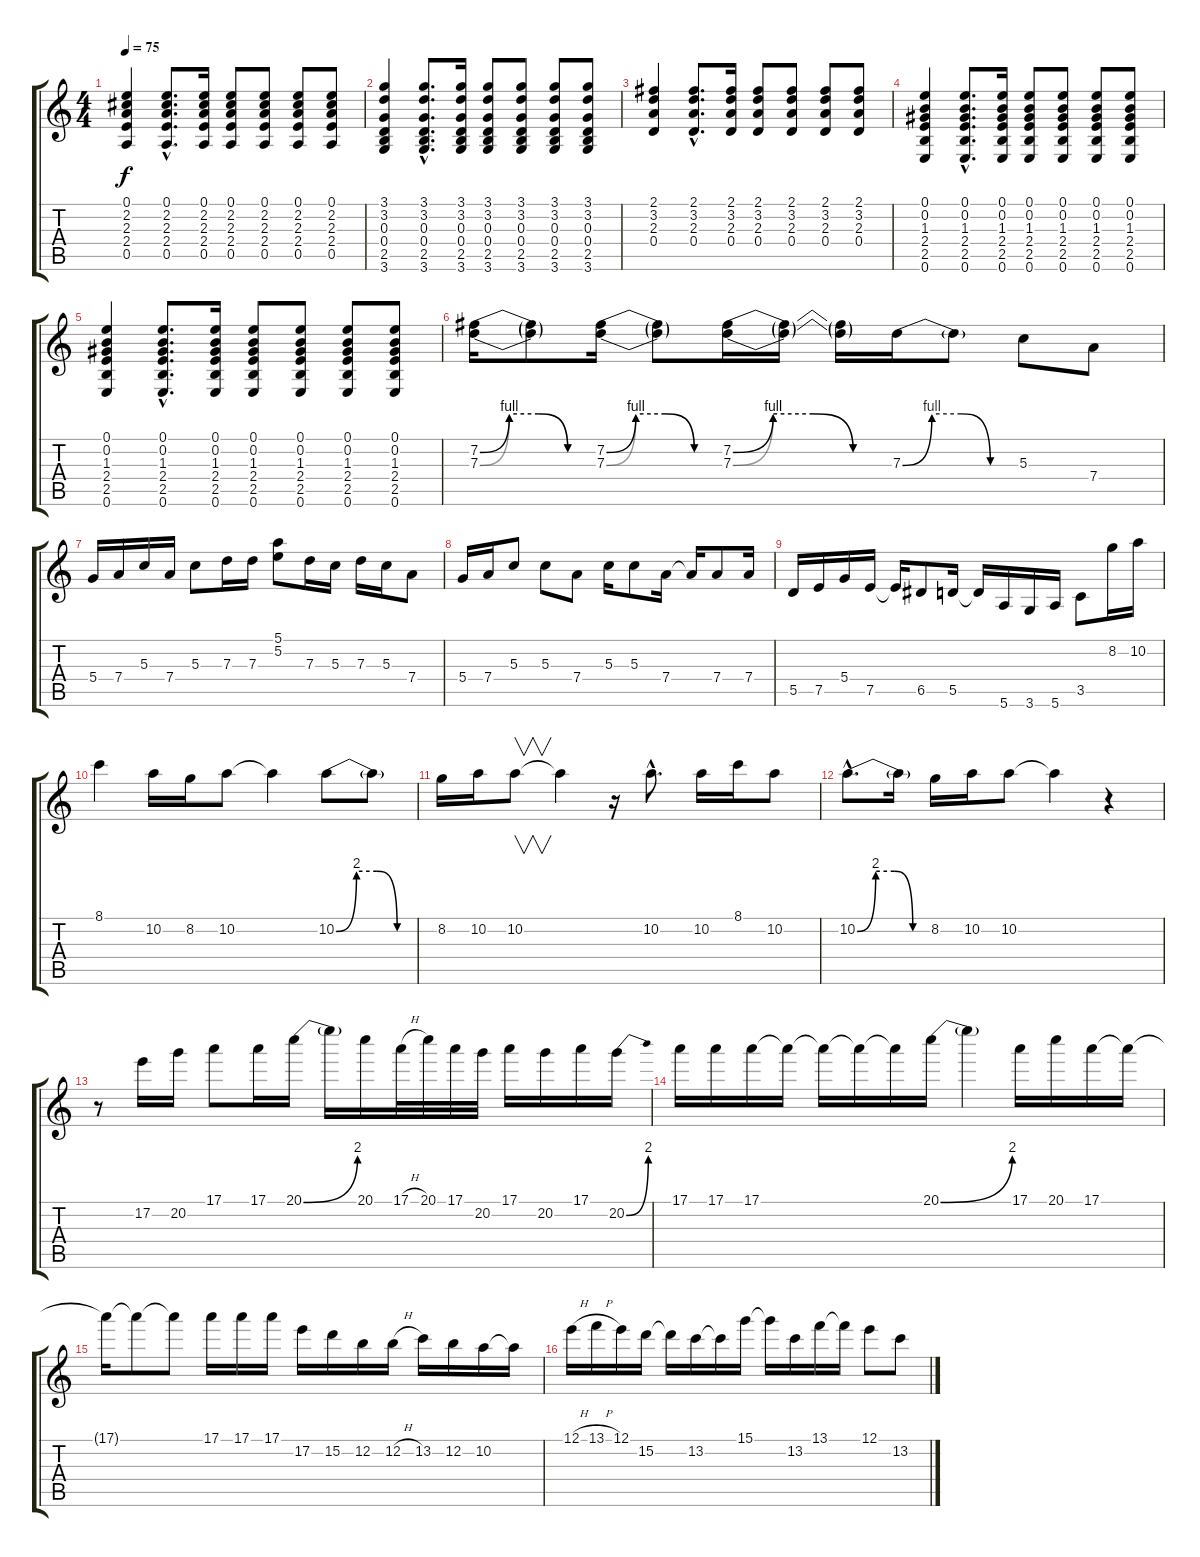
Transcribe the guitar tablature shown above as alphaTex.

\track "" {instrument distortionguitar}
\staff {score tabs}
\tuning (E4 B3 G3 D3 A2 E2) {hide}
\ts (4 4)
\tempo 75
\clef g2
\ks c
(0.1 2.2 2.3 2.4 0.5).4{dy f} (0.1{hac} 2.2{hac} 2.3{hac} 2.4{hac} 0.5{hac}).8{d} (0.1 2.2 2.3 2.4 0.5).16 (0.1 2.2 2.3 2.4 0.5).8 (0.1 2.2 2.3 2.4 0.5).8 (0.1 2.2 2.3 2.4 0.5).8 (0.1 2.2 2.3 2.4 0.5).8 |
(3.1 3.2 0.3 0.4 2.5 3.6).4 (3.1{hac} 3.2{hac} 0.3{hac} 0.4{hac} 2.5{hac} 3.6{hac}).8{d} (3.1 3.2 0.3 0.4 2.5 3.6).16 (3.1 3.2 0.3 0.4 2.5 3.6).8 (3.1 3.2 0.3 0.4 2.5 3.6).8 (3.1 3.2 0.3 0.4 2.5 3.6).8 (3.1 3.2 0.3 0.4 2.5 3.6).8 |
(2.1 3.2 2.3 0.4).4 (2.1{hac} 3.2{hac} 2.3{hac} 0.4{hac}).8{d} (2.1 3.2 2.3 0.4).16 (2.1 3.2 2.3 0.4).8 (2.1 3.2 2.3 0.4).8 (2.1 3.2 2.3 0.4).8 (2.1 3.2 2.3 0.4).8 |
(0.1 0.2 1.3 2.4 2.5 0.6).4 (0.1{hac} 0.2{hac} 1.3{hac} 2.4{hac} 2.5{hac} 0.6{hac}).8{d} (0.1 0.2 1.3 2.4 2.5 0.6).16 (0.1 0.2 1.3 2.4 2.5 0.6).8 (0.1 0.2 1.3 2.4 2.5 0.6).8 (0.1 0.2 1.3 2.4 2.5 0.6).8 (0.1 0.2 1.3 2.4 2.5 0.6).8 |
(0.1 0.2 1.3 2.4 2.5 0.6).4 (0.1{hac} 0.2{hac} 1.3{hac} 2.4{hac} 2.5{hac} 0.6{hac}).8{d} (0.1 0.2 1.3 2.4 2.5 0.6).16 (0.1 0.2 1.3 2.4 2.5 0.6).8 (0.1 0.2 1.3 2.4 2.5 0.6).8 (0.1 0.2 1.3 2.4 2.5 0.6).8 (0.1 0.2 1.3 2.4 2.5 0.6).8 |
(7.2{be (custom 0 0 15 4 30 4 45 0 60 0)} 7.3{be (custom 0 0 15 4 30 4 45 0 60 0)}).16 (7.2{t} 7.3{t}).8 (7.2{be (custom 0 0 15 4 30 4 45 0 60 0)} 7.3{be (custom 0 0 15 4 30 4 45 0 60 0)}).16 (7.2{t} 7.3{t}).8 (7.2{be (custom 0 0 15 4 30 4 45 0 60 0)} 7.3{be (custom 0 0 15 4 30 4 45 0 60 0)}).16 (7.2{t} 7.3{t}).16 (7.2{t} 7.3{t}).16 7.3{be (custom 0 0 15 4 30 4 45 0 60 0)}.16 7.3{t}.8 5.3.8 7.4.8 |
5.4.16 7.4.16 5.3.16 7.4.16 5.3.8 7.3.16 7.3.16 (5.1 5.2).8 7.3.16 5.3.16 7.3.16 5.3.16 7.4.8 |
5.4.16 7.4.16 5.3.8 5.3.8 7.4.8 5.3.16 5.3.8 7.4.16 7.4{t}.16 7.4.8 7.4.16 |
5.5.16 7.5.16 5.4.16 7.5.16 7.5{t}.16 6.5.8 5.5.16 5.5{t}.16 5.6.16 3.6.16 5.6.16 3.5.8 8.2.16 10.2.16 |
8.1.4 10.2.16 8.2.16 10.2.8 10.2{t}.4 10.2{be (custom 0 0 15 8 30 8 45 0 60 0)}.8 10.2{t}.8 |
8.2.16 10.2.16 10.2.8{v} 10.2{t}.4 r.16 10.2{hac}.8{d} 10.2.16 8.1.16 10.2.8 |
10.2{be (custom 0 0 15 8 30 8 45 0 60 0) hac}.8{d} 10.2{t}.16 8.2.16 10.2.16 10.2.8 10.2{t}.4 r.4 |
r.8 17.2.16 20.2.16 17.1.8 17.1.16 20.1{be (bend 0 0 60 8)}.16 20.1{t}.16 20.1.16 17.1{h}.32 20.1.32 17.1.32 20.2.32 17.1.16 20.2.16 17.1.16 20.2{be (bend 0 0 60 8)}.16 |
17.1.16 17.1.16 17.1.16 17.1{t}.16 17.1{t}.16 17.1{t}.16 17.1{t}.16 20.1{be (bend 0 0 60 8)}.16 20.1{t}.4 17.1.16 20.1.16 17.1.16 17.1{t}.16 |
17.1{t}.16 17.1{t}.8 17.1{t}.8 17.1.16 17.1.16 17.1.16 17.2.16 15.2.16 12.2.16 12.2{h}.16 13.2.16 12.2.16 10.2.16 10.2{t}.16 |
12.1{h}.16 13.1{h}.16 12.1.16 15.2.16 15.2{t}.16 13.2.16 13.2{t}.16 15.1.16 15.1{t}.16 13.2.16 13.1.16 13.1{t}.16 12.1.8 13.2.8
